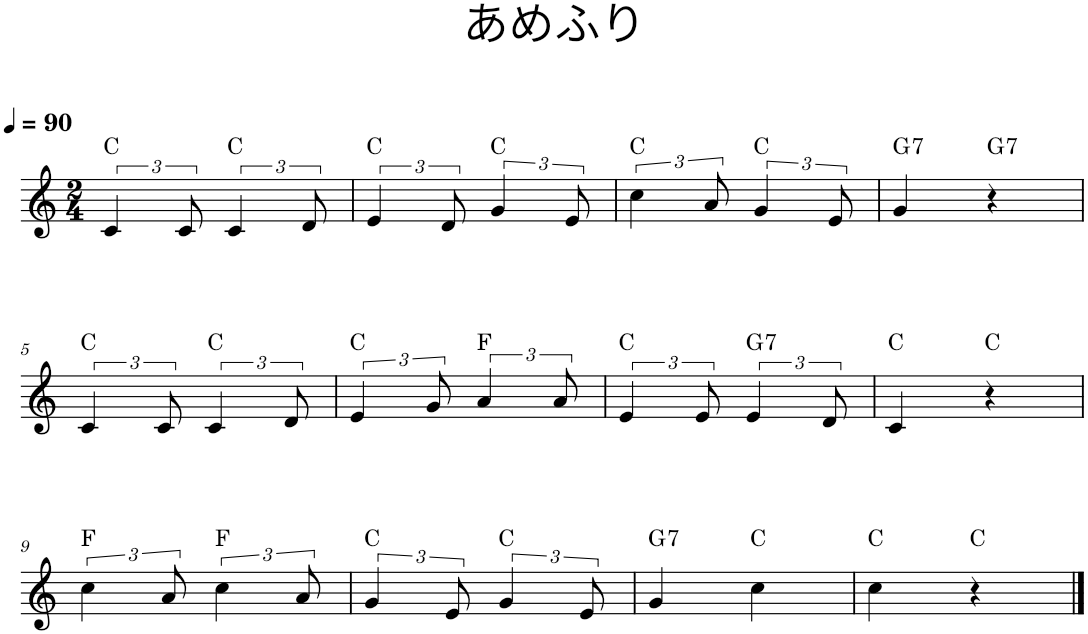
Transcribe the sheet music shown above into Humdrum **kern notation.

**kern	**harte
*part1	*part1
*staff1	*
*I"Piano	*
*I'Pno.	*
*clefG2	*
*k[]	*
*M2/4	*
*MM90	*
=1	=1
6c/	C:maj
12c/	.
6c/	C:maj
12d/	.
=2	=2
6e/	C:maj
12d/	.
6g/	C:maj
12e/	.
=3	=3
6cc\	C:maj
12a/	.
6g/	C:maj
12e/	.
=4	=4
!	!LO:H:kt=7
4g/	G:7
!	!LO:H:kt=7
4r	G:7
!!LO:LB:g=z
=5	=5
6c/	C:maj
12c/	.
6c/	C:maj
12d/	.
=6	=6
6e/	C:maj
12g/	.
6a/	F:maj
12a/	.
=7	=7
6e/	C:maj
12e/	.
!	!LO:H:kt=7
6e/	G:7
12d/	.
=8	=8
4c/	C:maj
4r	C:maj
!!LO:LB:g=z
=9	=9
6cc\	F:maj
12a/	.
6cc\	F:maj
12a/	.
=10	=10
6g/	C:maj
12e/	.
6g/	C:maj
12e/	.
=11	=11
!	!LO:H:kt=7
4g/	G:7
4cc\	C:maj
=12	=12
4cc\	C:maj
4r	C:maj
==	==
*-	*-
